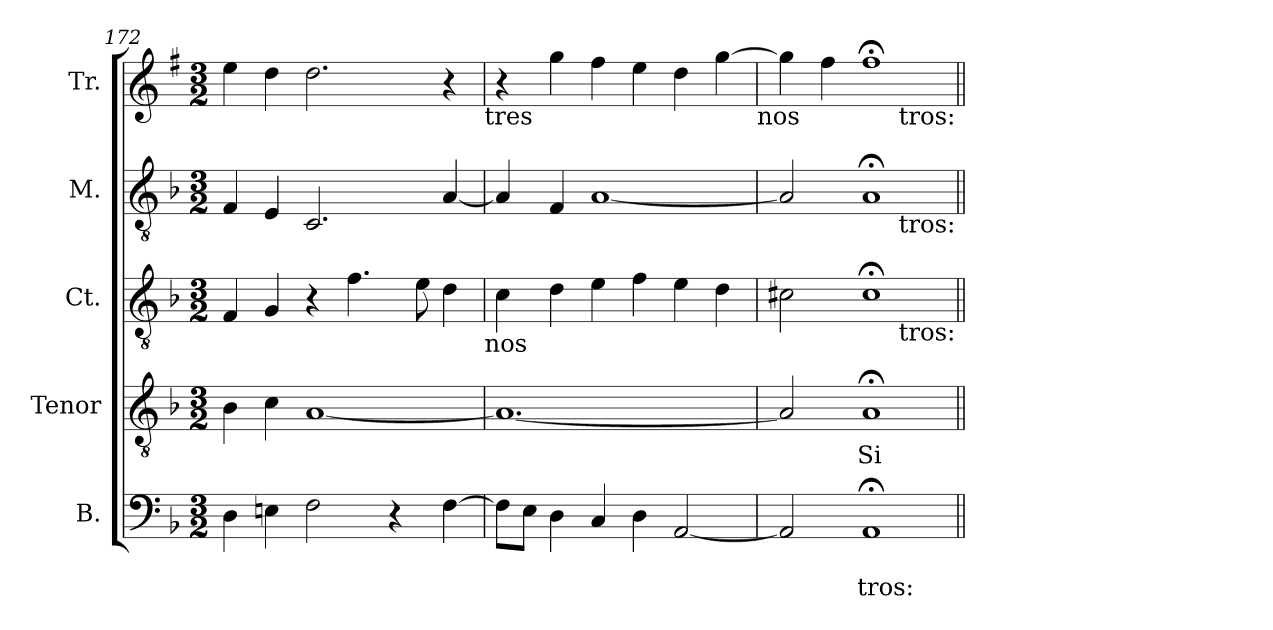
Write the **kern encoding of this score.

**kern	**text	**text	**kern	**text	**kern	**kern	**kern
*part5	*part5	*part5	*part4	*part4	*part3	*part2	*part1
*staff5	*staff5	*staff5	*staff4	*staff4	*staff3	*staff2	*staff1
*I"B.	*	*	*I"Tenor	*	*I"Ct.	*I"M.	*I"Tr.
*I'B.	*	*	*I'T.	*	*I'Ct.	*I'M.	*I'Tr.
*clefF4	*	*	*clefGv2	*	*clefGv2	*clefGv2	*clefG2
*	*	*	*	*	*	*	*ITrd1c2
*k[b-]	*	*	*k[b-]	*	*k[b-]	*k[b-]	*k[b-]
*F:	*	*	*F:	*	*F:	*F:	*F:
*M3/2	*	*	*M3/2	*	*M3/2	*M3/2	*M3/2
=172	=172	=172	=172	=172	=172	=172	=172
4D\	.	.	4B-\	.	4F/	4F/	4dd\
4En\	.	.	4c\	.	4G/	4E/	4cc\
2F\	.	.	[<1A	.	4r	2.C/	2.cc\
.	.	.	.	.	4.f\	.	.
4r	.	.	.	.	.	.	.
.	.	.	.	.	8e\	.	.
[>4F\	.	.	.	.	4d\	[<4A/	4r
!	!	!	!	!	!	!	!LO:TX:b:t=tres
!	!	!	!	!	!LO:TX:b:t=nos	!	!
=173	=173	=173	=173	=173	=173	=173	=173
8F\L]	.	.	1.A_	.	4c\	4A/]	4r
8E\J	.	.	.	.	.	.	.
4D\	.	.	.	.	4d\	4F/	4ff\
4C/	.	.	.	.	4e\	[<1A	4ee\
4D\	.	.	.	.	4f\	.	4dd\
[<2AA/	.	.	.	.	4e\	.	4cc\
.	.	.	.	.	4d\	.	[>4ff\
!	!	!	!	!	!	!	!LO:TX:b:t=nos
=174	=174	=174	=174	=174	=174	=174	=174
2AA/]	.	.	2A/]	.	2c#X\	2A/]	4ff\]
.	.	.	.	.	.	.	4ee\
!	!	!LO:LY:b	!	!LO:LY:b	!	!	!
1AA;	.	-tros:-	1A;	Si-	1c#;<	1A;	1ee;<
!	!	!	!	!	!	!	!LO:TX:b:t=tros&colon;
!	!	!	!	!	!	!LO:TX:b:t=tros&colon;	!
!	!	!	!	!	!LO:TX:b:t=tros&colon;	!	!
=||	=||	=||	=||	=||	=||	=||	=||
*-	*-	*-	*-	*-	*-	*-	*-
